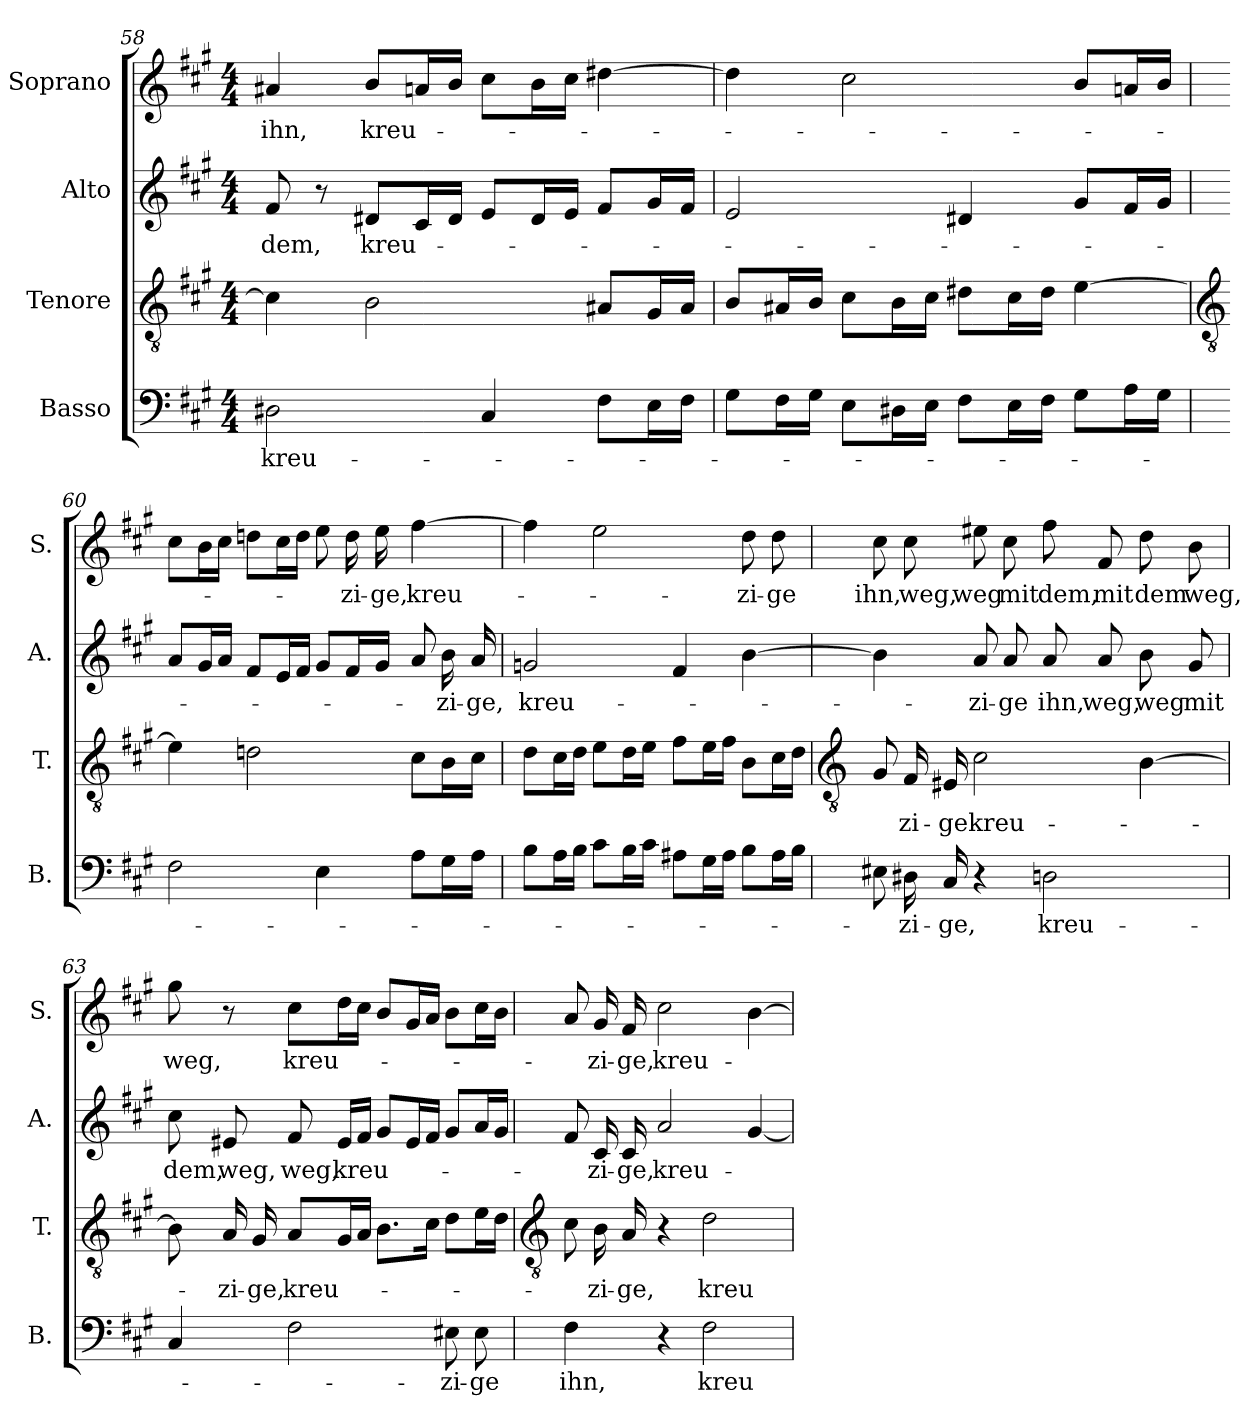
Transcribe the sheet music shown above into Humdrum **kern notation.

**kern	**text	**kern	**text	**kern	**text	**kern	**text
*part4	*part4	*part3	*part3	*part2	*part2	*part1	*part1
*staff4	*staff4	*staff3	*staff3	*staff2	*staff2	*staff1	*staff1
*I"Basso	*	*I"Tenore	*	*I"Alto	*	*I"Soprano	*
*I'B.	*	*I'T.	*	*I'A.	*	*I'S.	*
!!LO:LB:g=z
*clefF4	*	*clefGv2	*	*clefG2	*	*clefG2	*
*k[f#c#g#]	*	*k[f#c#g#]	*	*k[f#c#g#]	*	*k[f#c#g#]	*
*A:	*	*A:	*	*A:	*	*A:	*
*M4/4	*	*M4/4	*	*M4/4	*	*M4/4	*
=58	=58	=58	=58	=58	=58	=58	=58
!	!LO:LY:b	!	!	!	!LO:LY:b	!	!LO:LY:b
2D#X	kreu-	4c#]	.	8f#	dem,	4a#X	ihn,
.	.	.	.	8r	.	.	.
!	!	!	!	!	!LO:LY:b	!	!LO:LY:b
.	.	2B	.	8d#XL	kreu-	8bL	kreu-
.	.	.	.	16c#L	.	16anL	.
.	.	.	.	16d#JJ	.	16bJJ	.
4C#	.	.	.	8eL	.	8cc#L	.
.	.	.	.	16d#L	.	16bL	.
.	.	.	.	16eJJ	.	16cc#JJ	.
8F#L	.	8A#XL	.	8f#L	.	[4dd#X	.
16EL	.	16G#L	.	16g#L	.	.	.
16F#JJ	.	16A#JJ	.	16f#JJ	.	.	.
=59	=59	=59	=59	=59	=59	=59	=59
8G#L	.	8BL	.	2e	.	4dd#]	.
16F#L	.	16A#XL	.	.	.	.	.
16G#JJ	.	16BJJ	.	.	.	.	.
8EL	.	8c#L	.	.	.	2cc#	.
16D#XL	.	16BL	.	.	.	.	.
16EJJ	.	16c#JJ	.	.	.	.	.
8F#L	.	8d#XL	.	4d#X	.	.	.
16EL	.	16c#L	.	.	.	.	.
16F#JJ	.	16d#JJ	.	.	.	.	.
8G#L	.	[4e	.	8g#L	.	8bL	.
16AL	.	.	.	16f#L	.	16anL	.
16G#JJ	.	.	.	16g#JJ	.	16bJJ	.
!!LO:LB:g=z
=60	=60	=60	=60	=60	=60	=60	=60
*	*	*clefGv2	*	*	*	*	*
2F#	.	4e]	.	8aL	.	8cc#L	.
.	.	.	.	16g#L	.	16bL	.
.	.	.	.	16aJJ	.	16cc#JJ	.
.	.	2dn	.	8f#L	.	8ddnL	.
.	.	.	.	16eL	.	16cc#L	.
.	.	.	.	16f#JJ	.	16ddJJ	.
4E	.	.	.	8g#L	.	8ee	.
!	!	!	!	!	!	!	!LO:LY:b
.	.	.	.	16f#L	.	16dd	-zi-
!	!	!	!	!	!	!	!LO:LY:b
.	.	.	.	16g#JJ	.	16ee	-ge,
!	!	!	!	!	!	!	!LO:LY:b
8AL	.	8c#L	.	8a	.	[4ff#	kreu-
!	!	!	!	!	!LO:LY:b	!	!
16G#L	.	16BL	.	16b	-zi-	.	.
!	!	!	!	!	!LO:LY:b	!	!
16AJJ	.	16c#JJ	.	16a	-ge,	.	.
=61	=61	=61	=61	=61	=61	=61	=61
!	!	!	!	!	!LO:LY:b	!	!
8BL	.	8dL	.	2gn	kreu-	4ff#]	.
16AL	.	16c#L	.	.	.	.	.
16BJJ	.	16dJJ	.	.	.	.	.
8c#L	.	8eL	.	.	.	2ee	.
16BL	.	16dL	.	.	.	.	.
16c#JJ	.	16eJJ	.	.	.	.	.
8A#XL	.	8f#L	.	4f#	.	.	.
16G#L	.	16eL	.	.	.	.	.
16A#JJ	.	16f#JJ	.	.	.	.	.
!	!	!	!	!	!	!	!LO:LY:b
8BL	.	8BL	.	[4b	.	8dd	-zi-
!	!	!	!	!	!	!	!LO:LY:b
16A#L	.	16c#L	.	.	.	8dd	-ge
16BJJ	.	16dJJ	.	.	.	.	.
!!LO:LB:g=z
=62	=62	=62	=62	=62	=62	=62	=62
*	*	*clefGv2	*	*	*	*	*
!	!	!	!	!	!	!	!LO:LY:b
8E#X	.	8G#	.	4b]	.	8cc#	ihn,
!	!LO:LY:b	!	!LO:LY:b	!	!	!	!LO:LY:b
16D#X	-zi-	16F#	-zi-	.	.	8cc#	weg,
!	!LO:LY:b	!	!LO:LY:b	!	!	!	!
16C#	-ge,	16E#X	-ge	.	.	.	.
!	!	!	!LO:LY:b	!	!LO:LY:b	!	!LO:LY:b
4r	.	2c#	kreu-	8a	-zi-	8ee#X	weg
!	!	!	!	!	!LO:LY:b	!	!LO:LY:b
.	.	.	.	8a	-ge	8cc#	mit
!	!LO:LY:b	!	!	!	!LO:LY:b	!	!LO:LY:b
2Dn	kreu-	.	.	8a	ihn,	8ff#	dem,
!	!	!	!	!	!LO:LY:b	!	!LO:LY:b
.	.	.	.	8a	weg,	8f#	mit
!	!	!	!	!	!LO:LY:b	!	!LO:LY:b
.	.	[4B	.	8b	weg	8dd	dem
!	!	!	!	!	!LO:LY:b	!	!LO:LY:b
.	.	.	.	8g#	mit	8b	weg,
=63	=63	=63	=63	=63	=63	=63	=63
!	!	!	!	!	!LO:LY:b	!	!LO:LY:b
4C#	.	8B]	.	8cc#	dem,	8gg#	weg,
!	!	!	!LO:LY:b	!	!LO:LY:b	!	!
.	.	16A	-zi-	8e#X	weg,	8r	.
!	!	!	!LO:LY:b	!	!	!	!
.	.	16G#	-ge,	.	.	.	.
!	!	!	!LO:LY:b	!	!LO:LY:b	!	!LO:LY:b
2F#	.	8AL	kreu-	8f#	weg,	8cc#L	kreu-
!	!	!	!	!	!LO:LY:b	!	!
.	.	16G#L	.	16e#LL	kreu-	16ddL	.
.	.	16AJJ	.	16f#JJ	.	16cc#JJ	.
.	.	8.BL	.	8g#L	.	8bL	.
.	.	.	.	16e#L	.	16g#L	.
.	.	16c#J	.	16f#JJ	.	16aJJ	.
!	!LO:LY:b	!	!	!	!	!	!
8E#X	-zi-	8dL	.	8g#L	.	8bL	.
!	!LO:LY:b	!	!	!	!	!	!
8E#	-ge	16eL	.	16aL	.	16cc#L	.
.	.	16dJJ	.	16g#JJ	.	16bJJ	.
!!LO:LB:g=z
=64	=64	=64	=64	=64	=64	=64	=64
*	*	*clefGv2	*	*	*	*	*
!	!LO:LY:b	!	!	!	!	!	!
4F#	ihn,	8c#	.	8f#	.	8a	.
!	!	!	!LO:LY:b	!	!LO:LY:b	!	!LO:LY:b
.	.	16B	-zi-	16c#	-zi-	16g#	-zi-
!	!	!	!LO:LY:b	!	!LO:LY:b	!	!LO:LY:b
.	.	16A	-ge,	16c#	-ge,	16f#	-ge,
!	!	!	!	!	!LO:LY:b	!	!LO:LY:b
4r	.	4r	.	2a	kreu-	2cc#	kreu-
!	!LO:LY:b	!	!LO:LY:b	!	!	!	!
2F#	kreu-	2d	kreu-	.	.	.	.
.	.	.	.	[4g#	.	[4b	.
=	=	=	=	=	=	=	=
*-	*-	*-	*-	*-	*-	*-	*-
